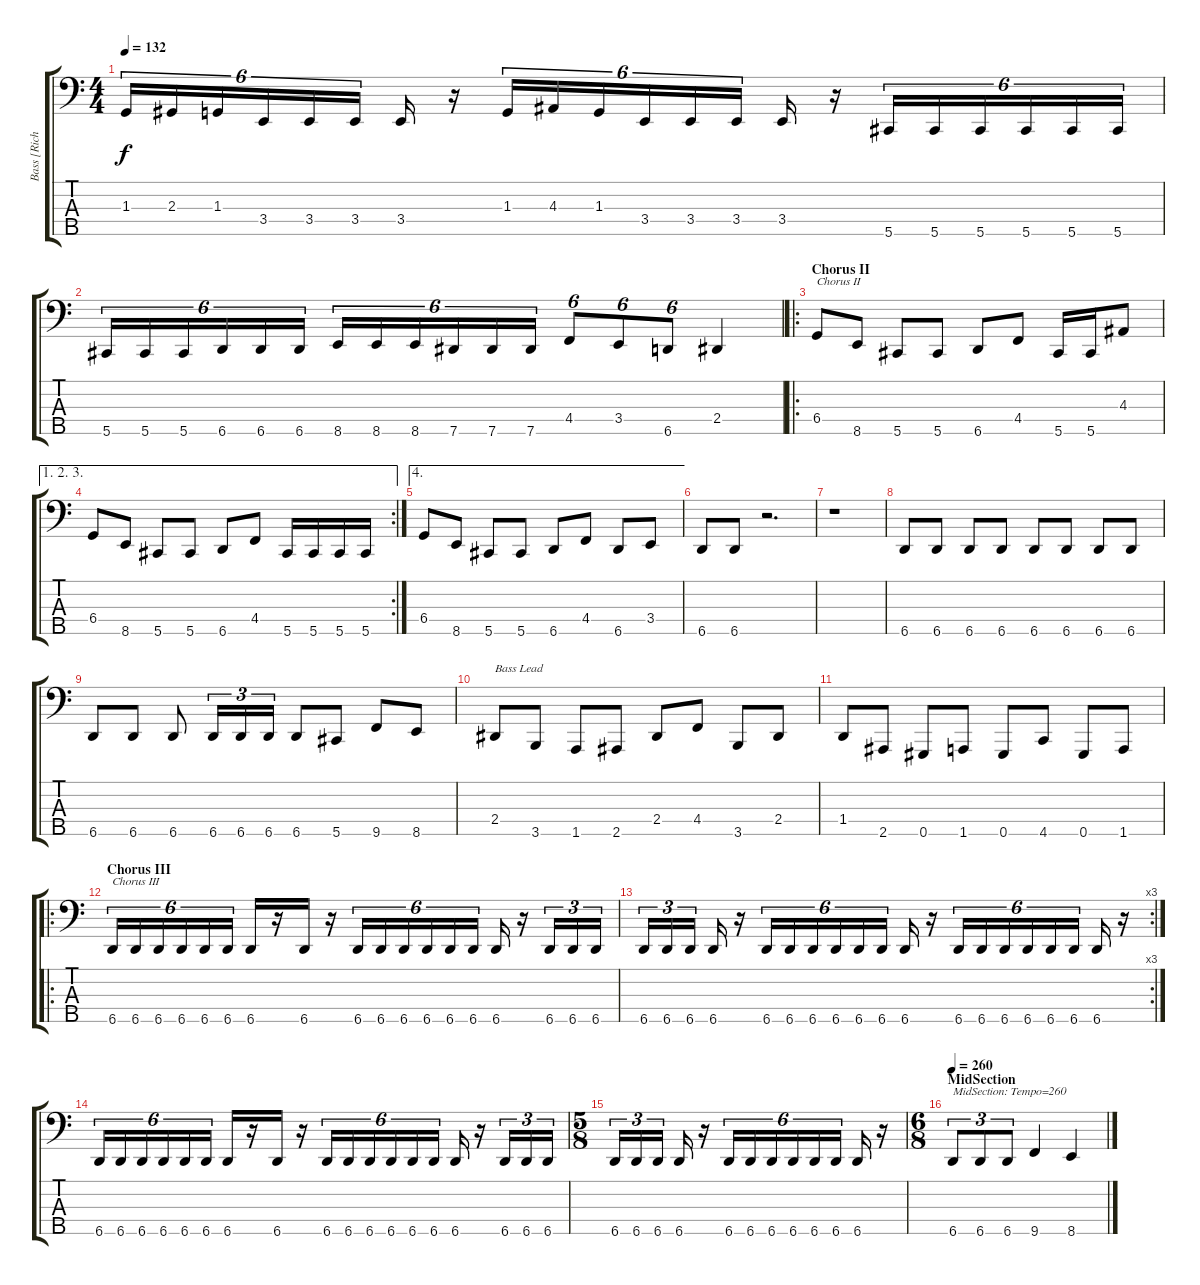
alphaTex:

\track ("Bass [Richard]" "Bass [Rich") {instrument electricbasspick}
\staff {score tabs}
\tuning (E2 B1 Gb1 Db1 Ab0) {hide}
\ts (4 4)
\tempo 132
\clef f4
\ks c
1.3.16{tu (6 4) dy f} 2.3.16{tu (6 4)} 1.3.16{tu (6 4)} 3.4.16{tu (6 4)} 3.4.16{tu (6 4)} 3.4.16{tu (6 4)} 3.4.16 r.16 1.3.16{tu (6 4)} 4.3.16{tu (6 4)} 1.3.16{tu (6 4)} 3.4.16{tu (6 4)} 3.4.16{tu (6 4)} 3.4.16{tu (6 4)} 3.4.16 r.16 5.5.16{tu (6 4)} 5.5.16{tu (6 4)} 5.5.16{tu (6 4)} 5.5.16{tu (6 4)} 5.5.16{tu (6 4)} 5.5.16{tu (6 4)} |
5.5.16{tu (6 4)} 5.5.16{tu (6 4)} 5.5.16{tu (6 4)} 6.5.16{tu (6 4)} 6.5.16{tu (6 4)} 6.5.16{tu (6 4)} 8.5.16{tu (6 4)} 8.5.16{tu (6 4)} 8.5.16{tu (6 4)} 7.5.16{tu (6 4)} 7.5.16{tu (6 4)} 7.5.16{tu (6 4)} 4.4.8{tu (6 4)} 3.4.8{tu (6 4)} 6.5.8{tu (6 4)} 2.4.4 |
\ro
\section ("" "Chorus II")
6.4.8{txt "Chorus II"} 8.5.8 5.5.8 5.5.8 6.5.8 4.4.8 5.5.16 5.5.16 4.3.8 |
\ae (1 2 3)
\rc 2
6.4.8 8.5.8 5.5.8 5.5.8 6.5.8 4.4.8 5.5.16 5.5.16 5.5.16 5.5.16 |
\ae 4
6.4.8 8.5.8 5.5.8 5.5.8 6.5.8 4.4.8 6.5.8 3.4.8 |
6.5.8 6.5.8 r.2{d} |
r.1 |
6.5.8 6.5.8 6.5.8 6.5.8 6.5.8 6.5.8 6.5.8 6.5.8 |
6.5.8 6.5.8 6.5.8 6.5.16{tu (3 2)} 6.5.16{tu (3 2)} 6.5.16{tu (3 2)} 6.5.8 5.5.8 9.5.8 8.5.8 |
2.4.8{txt "Bass Lead"} 3.5.8 1.5.8 2.5.8 2.4.8 4.4.8 3.5.8 2.4.8 |
1.4.8 2.5.8 0.5.8 1.5.8 0.5.8 4.5.8 0.5.8 1.5.8 |
\ro
\section ("" "Chorus III")
6.5.16{tu (6 4) txt "Chorus III"} 6.5.16{tu (6 4)} 6.5.16{tu (6 4)} 6.5.16{tu (6 4)} 6.5.16{tu (6 4)} 6.5.16{tu (6 4)} 6.5.16 r.16 6.5.16 r.16 6.5.16{tu (6 4)} 6.5.16{tu (6 4)} 6.5.16{tu (6 4)} 6.5.16{tu (6 4)} 6.5.16{tu (6 4)} 6.5.16{tu (6 4)} 6.5.16 r.16 6.5.16{tu (3 2)} 6.5.16{tu (3 2)} 6.5.16{tu (3 2)} |
\rc 3
6.5.16{tu (3 2)} 6.5.16{tu (3 2)} 6.5.16{tu (3 2)} 6.5.16 r.16 6.5.16{tu (6 4)} 6.5.16{tu (6 4)} 6.5.16{tu (6 4)} 6.5.16{tu (6 4)} 6.5.16{tu (6 4)} 6.5.16{tu (6 4)} 6.5.16 r.16 6.5.16{tu (6 4)} 6.5.16{tu (6 4)} 6.5.16{tu (6 4)} 6.5.16{tu (6 4)} 6.5.16{tu (6 4)} 6.5.16{tu (6 4)} 6.5.16 r.16 |
6.5.16{tu (6 4)} 6.5.16{tu (6 4)} 6.5.16{tu (6 4)} 6.5.16{tu (6 4)} 6.5.16{tu (6 4)} 6.5.16{tu (6 4)} 6.5.16 r.16 6.5.16 r.16 6.5.16{tu (6 4)} 6.5.16{tu (6 4)} 6.5.16{tu (6 4)} 6.5.16{tu (6 4)} 6.5.16{tu (6 4)} 6.5.16{tu (6 4)} 6.5.16 r.16 6.5.16{tu (3 2)} 6.5.16{tu (3 2)} 6.5.16{tu (3 2)} |
\ts (5 8)
6.5.16{tu (3 2)} 6.5.16{tu (3 2)} 6.5.16{tu (3 2)} 6.5.16 r.16 6.5.16{tu (6 4)} 6.5.16{tu (6 4)} 6.5.16{tu (6 4)} 6.5.16{tu (6 4)} 6.5.16{tu (6 4)} 6.5.16{tu (6 4)} 6.5.16 r.16 |
\ts (6 8)
\section ("" "MidSection")
\tempo 260
6.5.8{tu (3 2) txt "MidSection: Tempo=260"} 6.5.8{tu (3 2)} 6.5.8{tu (3 2)} 9.5.4 8.5.4
